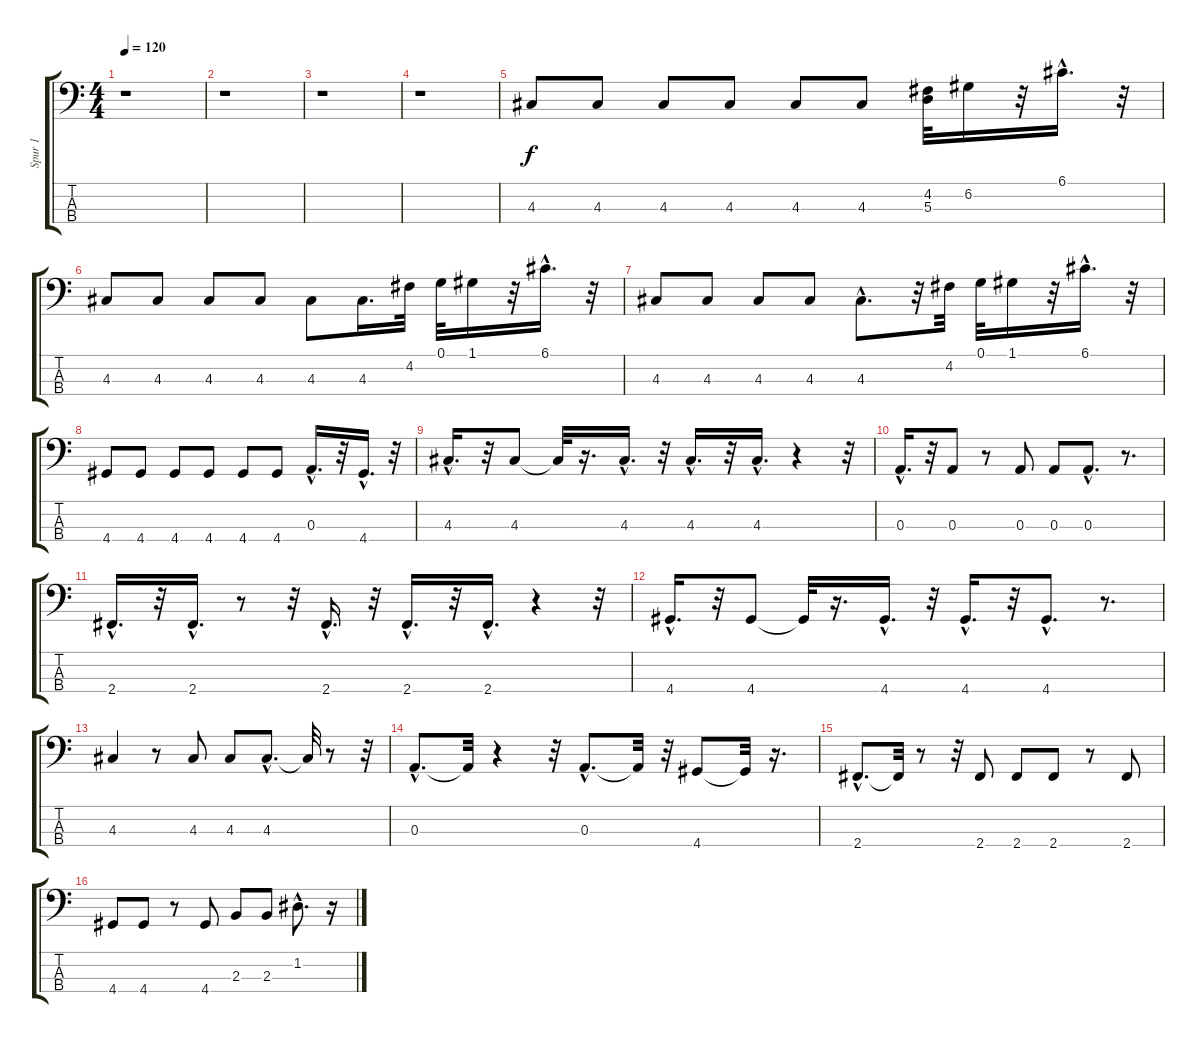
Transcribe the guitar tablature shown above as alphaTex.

\track ("Spur 1" "Spur 1") {instrument electricbassfinger}
\staff {score tabs}
\tuning (G2 D2 A1 E1) {hide}
\ts (4 4)
\tempo 120
\clef f4
\ks c
r.1{dy f} |
r.1 |
r.1 |
r.1 |
4.3.8 4.3.8 4.3.8 4.3.8 4.3.8 4.3.8 (4.2 5.3).32 6.2.16 r.32 6.1{hac}.16{d} r.32 |
4.3.8 4.3.8 4.3.8 4.3.8 4.3.8 4.3.16{d} 4.2.32 0.1.32 1.1.16 r.32 6.1{hac}.16{d} r.32 |
4.3.8 4.3.8 4.3.8 4.3.8 4.3{hac}.8{d} r.32 4.2.32 0.1.32 1.1.16 r.32 6.1{hac}.16{d} r.32 |
4.4.8 4.4.8 4.4.8 4.4.8 4.4.8 4.4.8 0.3{hac}.16{d} r.32 4.4{hac}.16{d} r.32 |
4.3{hac}.16{d} r.32 4.3.8 4.3{t}.32 r.16{d} 4.3{hac}.16{d} r.32 4.3{hac}.16{d} r.32 4.3{hac}.16{d} r.4 r.32 |
0.3{hac}.16{d} r.32 0.3.8 r.8 0.3.8 0.3.8 0.3{hac}.8{d} r.8{d} |
2.4{hac}.16{d} r.32 2.4{hac}.16{d} r.8 r.32 2.4{hac}.16{d} r.32 2.4{hac}.16{d} r.32 2.4{hac}.16{d} r.4 r.32 |
4.4{hac}.16{d} r.32 4.4.8 4.4{t}.32 r.16{d} 4.4{hac}.16{d} r.32 4.4{hac}.16{d} r.32 4.4{hac}.8{d} r.8{d} |
4.3.4 r.8 4.3.8 4.3.8 4.3{hac}.8{d} 4.3{t}.32 r.8 r.32 |
0.3{hac}.8{d} 0.3{t}.32 r.4 r.32 0.3{hac}.8{d} 0.3{t}.32 r.32 4.4.8 4.4{t}.32 r.16{d} |
2.4{hac}.8{d} 2.4{t}.32 r.8 r.32 2.4.8 2.4.8 2.4.8 r.8 2.4.8 |
4.4.8 4.4.8 r.8 4.4.8 2.3.8 2.3.8 1.2{hac}.8{d} r.16
